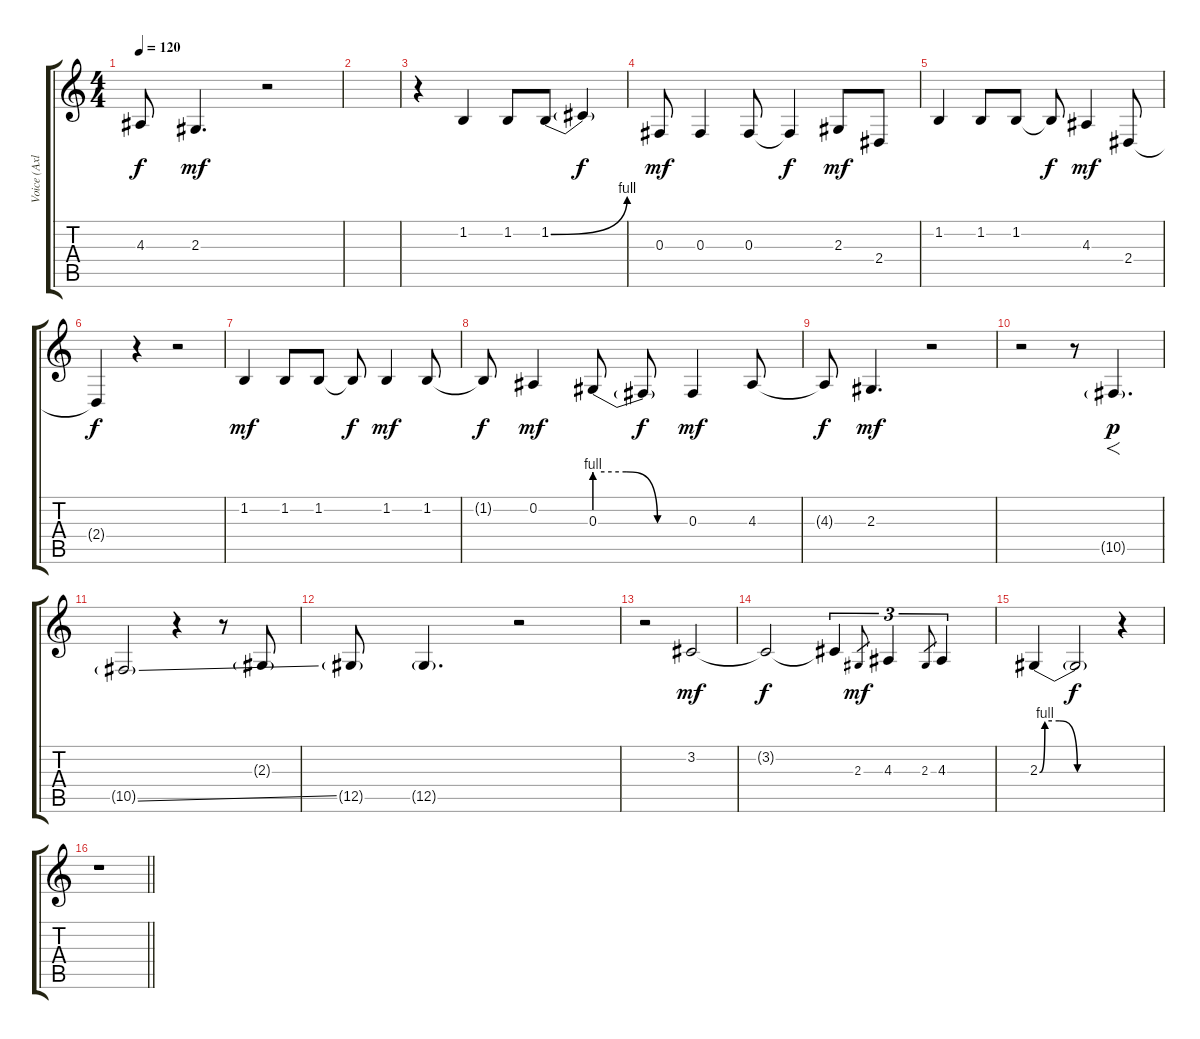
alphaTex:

\track ("Voice (Axl)" "Voice (Axl") {instrument whistle}
\staff {score tabs}
\tuning (Eb4 Bb3 Gb3 Db3 Ab2 Eb2) {hide}
\ts (4 4)
\tempo 120
\clef g2
\ks c
4.3{t}.8{dy f} 2.3.4{d dy mf} r.2 |
|
r.4 1.2.4 1.2.8 1.2{be (bend 0 0 60 4)}.8 1.2{t}.4{dy f} |
0.3.8{dy mf} 0.3.4 0.3.8 0.3{t}.4{dy f} 2.3.8{dy mf} 2.4.8 |
1.2.4 1.2.8 1.2.8 1.2{t}.8{dy f} 4.3.4{dy mf} 2.4.8 |
2.4{t}.4{dy f} r.4 r.2 |
1.2.4{dy mf} 1.2.8 1.2.8 1.2{t}.8{dy f} 1.2.4{dy mf} 1.2.8 |
1.2{t}.8{dy f} 0.2.4{dy mf} 0.3{be (custom 0 4 20 4 40 0 60 0)}.8 0.3{t}.8{dy f} 0.3.4{dy mf} 4.3.8 |
4.3{t}.8{dy f} 2.3.4{d dy mf} r.2 |
r.2 r.8 10.5{g}.4{f d dy p} |
10.5{ss g}.2 r.4 r.8 2.3{g}.8 |
12.5{g}.8 12.5{g}.4{d} r.2 |
r.2 3.2.2{dy mf} |
3.2{t}.2{dy f} 3.2{t}.4{tu (3 2)} 2.3.8{gr dy mf} 4.3.4{tu (3 2)} 2.3.8{gr} 4.3.4{tu (3 2)} |
2.3{be (custom 0 0 4 4 15 4 29 0 40 0 60 0)}.4 2.3{t}.2{dy f} r.4 |
\barLineRight lightlight
r.1
